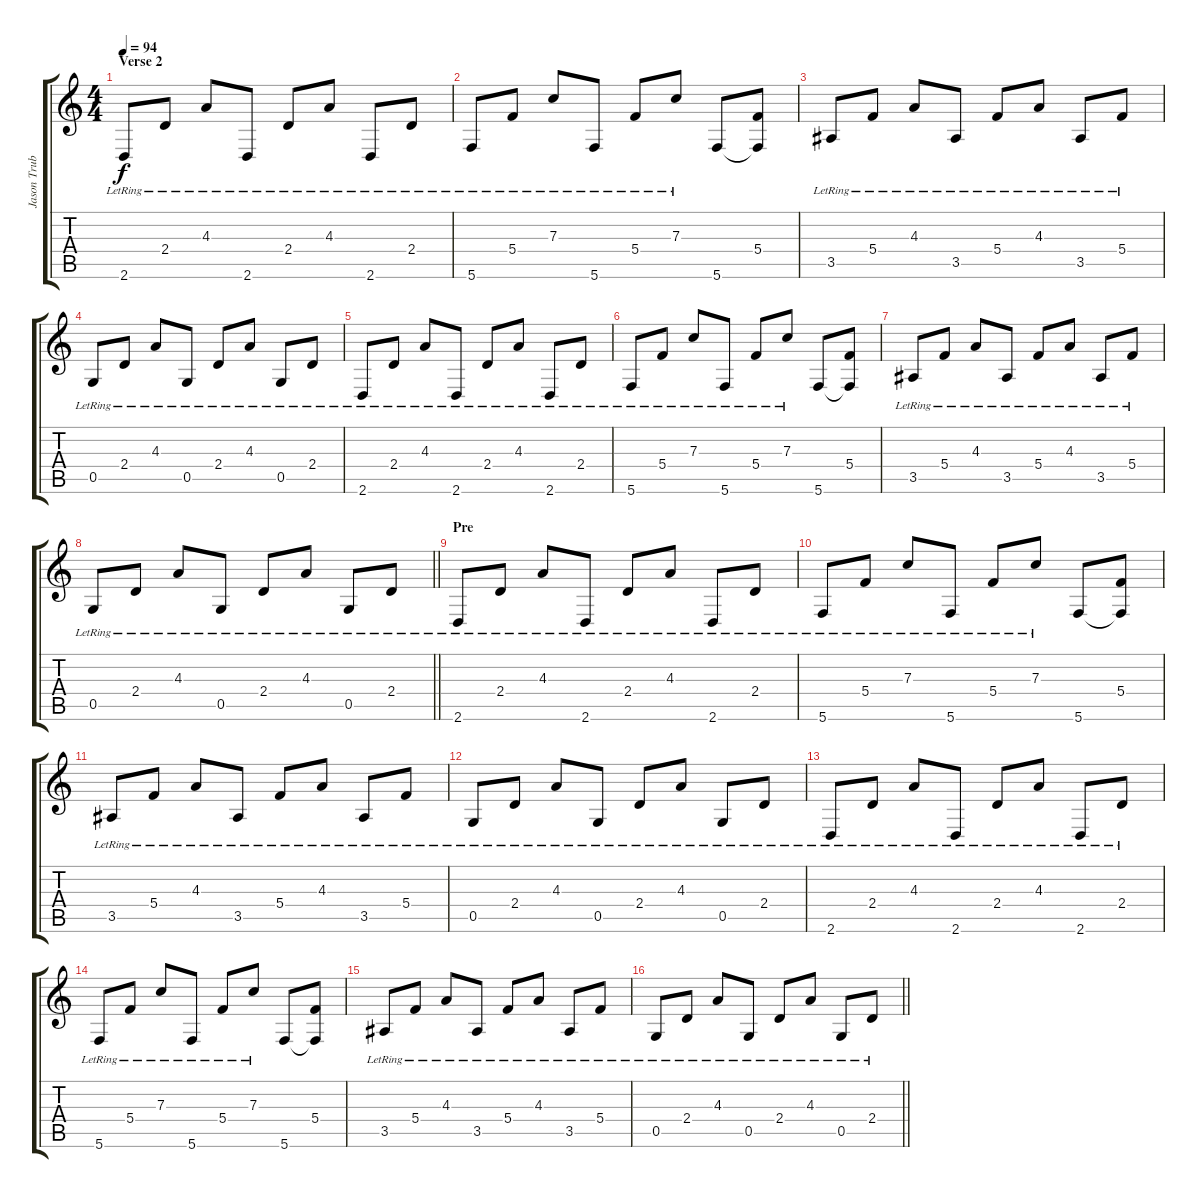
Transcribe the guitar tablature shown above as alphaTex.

\track ("Jason Truby" "Jason Trub") {instrument electricguitarjazz}
\staff {score tabs}
\tuning (D4 A3 F3 C3 G2 C2) {hide}
\ts (4 4)
\section ("" "Verse 2")
\tempo 94
\clef g2
\ks c
2.6{lr}.8{dy f} 2.4{lr}.8 4.3{lr}.8 2.6{lr}.8 2.4{lr}.8 4.3{lr}.8 2.6{lr}.8 2.4{lr}.8 |
5.6{lr}.8 5.4{lr}.8 7.3{lr}.8 5.6{lr}.8 5.4{lr}.8 7.3{lr}.8 5.6.8 (5.4 5.6{t}).8 |
3.5{lr}.8 5.4{lr}.8 4.3{lr}.8 3.5{lr}.8 5.4{lr}.8 4.3{lr}.8 3.5{lr}.8 5.4{lr}.8 |
0.5{lr}.8 2.4{lr}.8 4.3{lr}.8 0.5{lr}.8 2.4{lr}.8 4.3{lr}.8 0.5{lr}.8 2.4{lr}.8 |
2.6{lr}.8 2.4{lr}.8 4.3{lr}.8 2.6{lr}.8 2.4{lr}.8 4.3{lr}.8 2.6{lr}.8 2.4{lr}.8 |
5.6{lr}.8 5.4{lr}.8 7.3{lr}.8 5.6{lr}.8 5.4{lr}.8 7.3{lr}.8 5.6.8 (5.4 5.6{t}).8 |
3.5{lr}.8 5.4{lr}.8 4.3{lr}.8 3.5{lr}.8 5.4{lr}.8 4.3{lr}.8 3.5{lr}.8 5.4{lr}.8 |
\barLineRight lightlight
0.5{lr}.8 2.4{lr}.8 4.3{lr}.8 0.5{lr}.8 2.4{lr}.8 4.3{lr}.8 0.5{lr}.8 2.4{lr}.8 |
\section ("" "Pre")
2.6{lr}.8 2.4{lr}.8 4.3{lr}.8 2.6{lr}.8 2.4{lr}.8 4.3{lr}.8 2.6{lr}.8 2.4{lr}.8 |
5.6{lr}.8 5.4{lr}.8 7.3{lr}.8 5.6{lr}.8 5.4{lr}.8 7.3{lr}.8 5.6.8 (5.4 5.6{t}).8 |
3.5{lr}.8 5.4{lr}.8 4.3{lr}.8 3.5{lr}.8 5.4{lr}.8 4.3{lr}.8 3.5{lr}.8 5.4{lr}.8 |
0.5{lr}.8 2.4{lr}.8 4.3{lr}.8 0.5{lr}.8 2.4{lr}.8 4.3{lr}.8 0.5{lr}.8 2.4{lr}.8 |
2.6{lr}.8 2.4{lr}.8 4.3{lr}.8 2.6{lr}.8 2.4{lr}.8 4.3{lr}.8 2.6{lr}.8 2.4{lr}.8 |
5.6{lr}.8 5.4{lr}.8 7.3{lr}.8 5.6{lr}.8 5.4{lr}.8 7.3{lr}.8 5.6.8 (5.4 5.6{t}).8 |
3.5{lr}.8 5.4{lr}.8 4.3{lr}.8 3.5{lr}.8 5.4{lr}.8 4.3{lr}.8 3.5{lr}.8 5.4{lr}.8 |
\barLineRight lightlight
0.5{lr}.8 2.4{lr}.8 4.3{lr}.8 0.5{lr}.8 2.4{lr}.8 4.3{lr}.8 0.5{lr}.8 2.4{lr}.8
